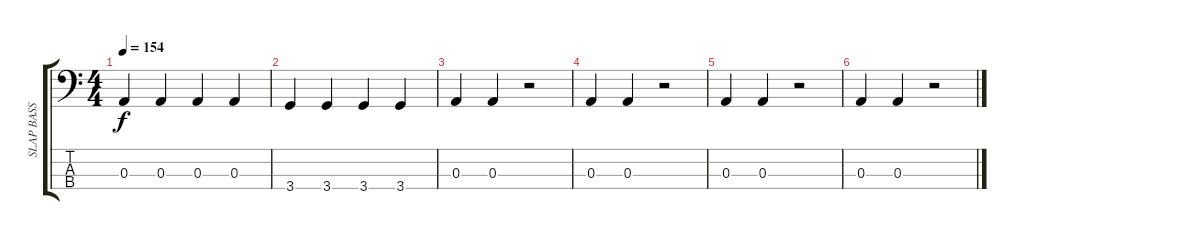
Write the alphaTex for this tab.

\track ("SLAP BASS" "SLAP BASS") {instrument slapbass2}
\staff {score tabs}
\tuning (G2 D2 A1 E1) {hide}
\ts (4 4)
\tempo 154
\clef f4
\ks c
0.3.4{dy f} 0.3.4 0.3.4 0.3.4 |
3.4.4 3.4.4 3.4.4 3.4.4 |
0.3.4 0.3.4 r.2 |
0.3.4 0.3.4 r.2 |
0.3.4 0.3.4 r.2 |
0.3.4 0.3.4 r.2
